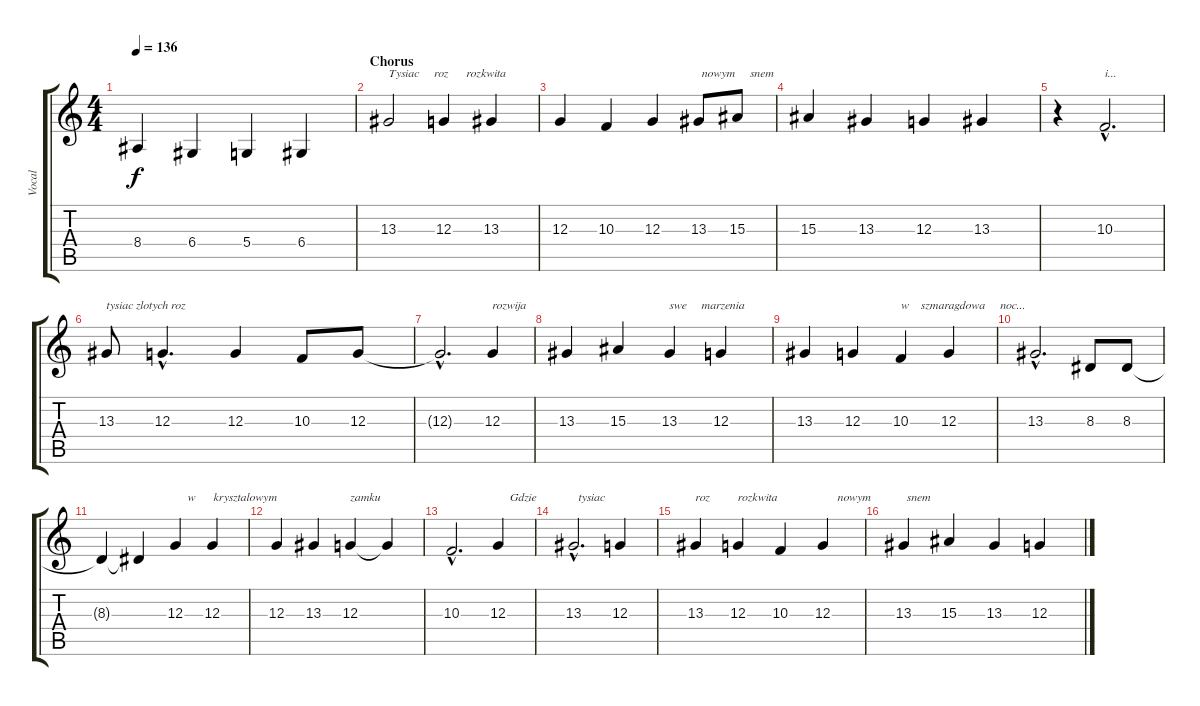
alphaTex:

\track ("Vocal" "Vocal") {instrument fx1rain}
\staff {score tabs}
\tuning (E4 B3 G3 D3 A2 E2) {hide}
\ts (4 4)
\tempo 136
\clef g2
\ks c
8.4.4{dy f} 6.4.4 5.4.4 6.4.4 |
\section ("" "Chorus")
13.3.2{txt "Tysiac     roz      rozkwita" volume 16} 12.3.4 13.3.4 |
12.3.4 10.3.4 12.3.4 13.3.8{txt " nowym     snem"} 15.3.8 |
15.3.4 13.3.4 12.3.4 13.3.4 |
r.4 10.3{hac}.2{d txt "i..."} |
13.3.8{txt "tysiac zlotych roz"} 12.3{hac}.4{d} 12.3.4 10.3.8 12.3.8 |
12.3{hac t}.2{d} 12.3.4{txt "rozwija"} |
13.3.4 15.3.4 13.3.4{txt "swe     marzenia"} 12.3.4 |
13.3.4 12.3.4 10.3.4{txt "w    szmaragdowa     noc..."} 12.3.4 |
13.3{hac}.2{d} 8.3.8 8.3.8 |
8.3{t}.4 8.3{t}.4 12.3.4{txt "    w      krysztalowym"} 12.3.4 |
12.3.4 13.3.4 12.3.4{txt "zamku"} 12.3{t}.4 |
10.3{hac}.2{d} 12.3.4{txt "    Gdzie              tysiac"} |
13.3{hac}.2{d} 12.3.4 |
13.3.4{txt "roz"} 12.3.4{txt "rozkwita                    nowym            snem "} 10.3.4 12.3.4 |
13.3.4 15.3.4 13.3.4 12.3.4
